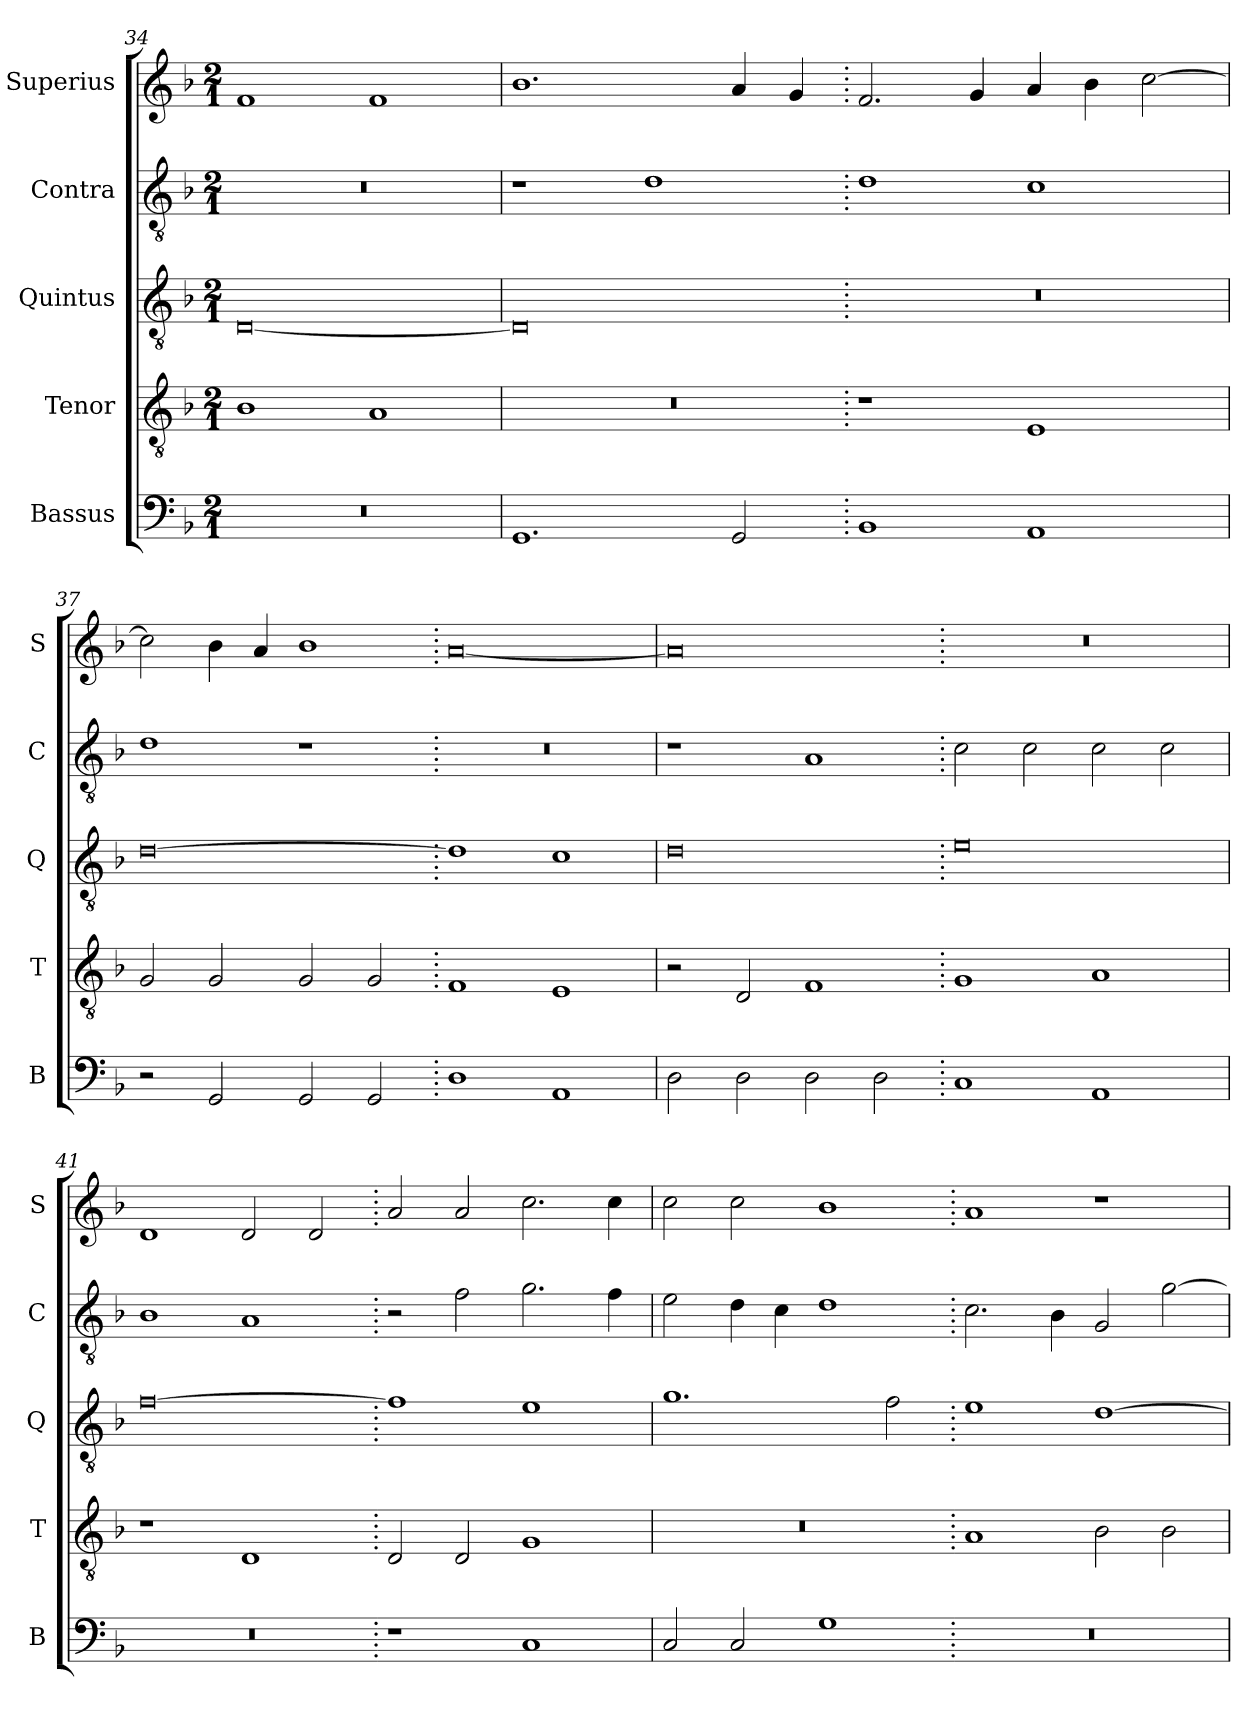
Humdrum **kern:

**kern	**kern	**kern	**kern	**kern
*part5	*part4	*part3	*part2	*part1
*staff5	*staff4	*staff3	*staff2	*staff1
*I"Bassus	*I"Tenor	*I"Quintus	*I"Contra	*I"Superius
*I'B	*I'T	*I'Q	*I'C	*I'S
*clefF4	*clefGv2	*clefGv2	*clefGv2	*clefG2
*k[b-]	*k[b-]	*k[b-]	*k[b-]	*k[b-]
*M2/1	*M2/1	*M2/1	*M2/1	*M2/1
=34	=34	=34	=34	=34
0r	1B-	[0D	0r	1f
.	1A	.	.	1f
=35	=35	=35	=35	=35
1.GG	0r	0D]	1r	1.b-
.	.	.	1d	.
2GG/	.	.	.	4a/
.	.	.	.	4g/
=36.	=36.	=36.	=36.	=36.
1BB-	1r	0r	1d	2.f/
.	.	.	.	4g/
1AA	1E	.	1c	4a/
.	.	.	.	4b-\
.	.	.	.	[2cc\
=37	=37	=37	=37	=37
2r	2G/	[0d	1d	2cc\]
2GG/	2G/	.	.	4b-\
.	.	.	.	4a/
2GG/	2G/	.	1r	1b-
2GG/	2G/	.	.	.
=38.	=38.	=38.	=38.	=38.
1D	1F	1d]	0r	[0a
1AA	1E	1c	.	.
=39	=39	=39	=39	=39
2D\	2r	0d	1r	0a]
2D\	2D/	.	.	.
2D\	1F	.	1A	.
2D\	.	.	.	.
=40.	=40.	=40.	=40.	=40.
1C	1G	0e	2c\	0r
.	.	.	2c\	.
1AA	1A	.	2c\	.
.	.	.	2c\	.
=41	=41	=41	=41	=41
0r	1r	[0f	1B-	1d
.	1D	.	1A	2d/
.	.	.	.	2d/
=42.	=42.	=42.	=42.	=42.
1r	2D/	1f]	2r	2a/
.	2D/	.	2f\	2a/
1C	1G	1e	2.g\	2.cc\
.	.	.	4f\	4cc\
=43	=43	=43	=43	=43
2C/	0r	1.g	2e\	2cc\
2C/	.	.	4d\	2cc\
.	.	.	4c\	.
1G	.	.	1d	1b-
.	.	2f\	.	.
=44.	=44.	=44.	=44.	=44.
0r	1A	1e	2.c\	1a
.	.	.	4B-\	.
.	2B-\	[1d	2G/	1r
.	2B-\	.	[2g\	.
=	=	=	=	=
*-	*-	*-	*-	*-
